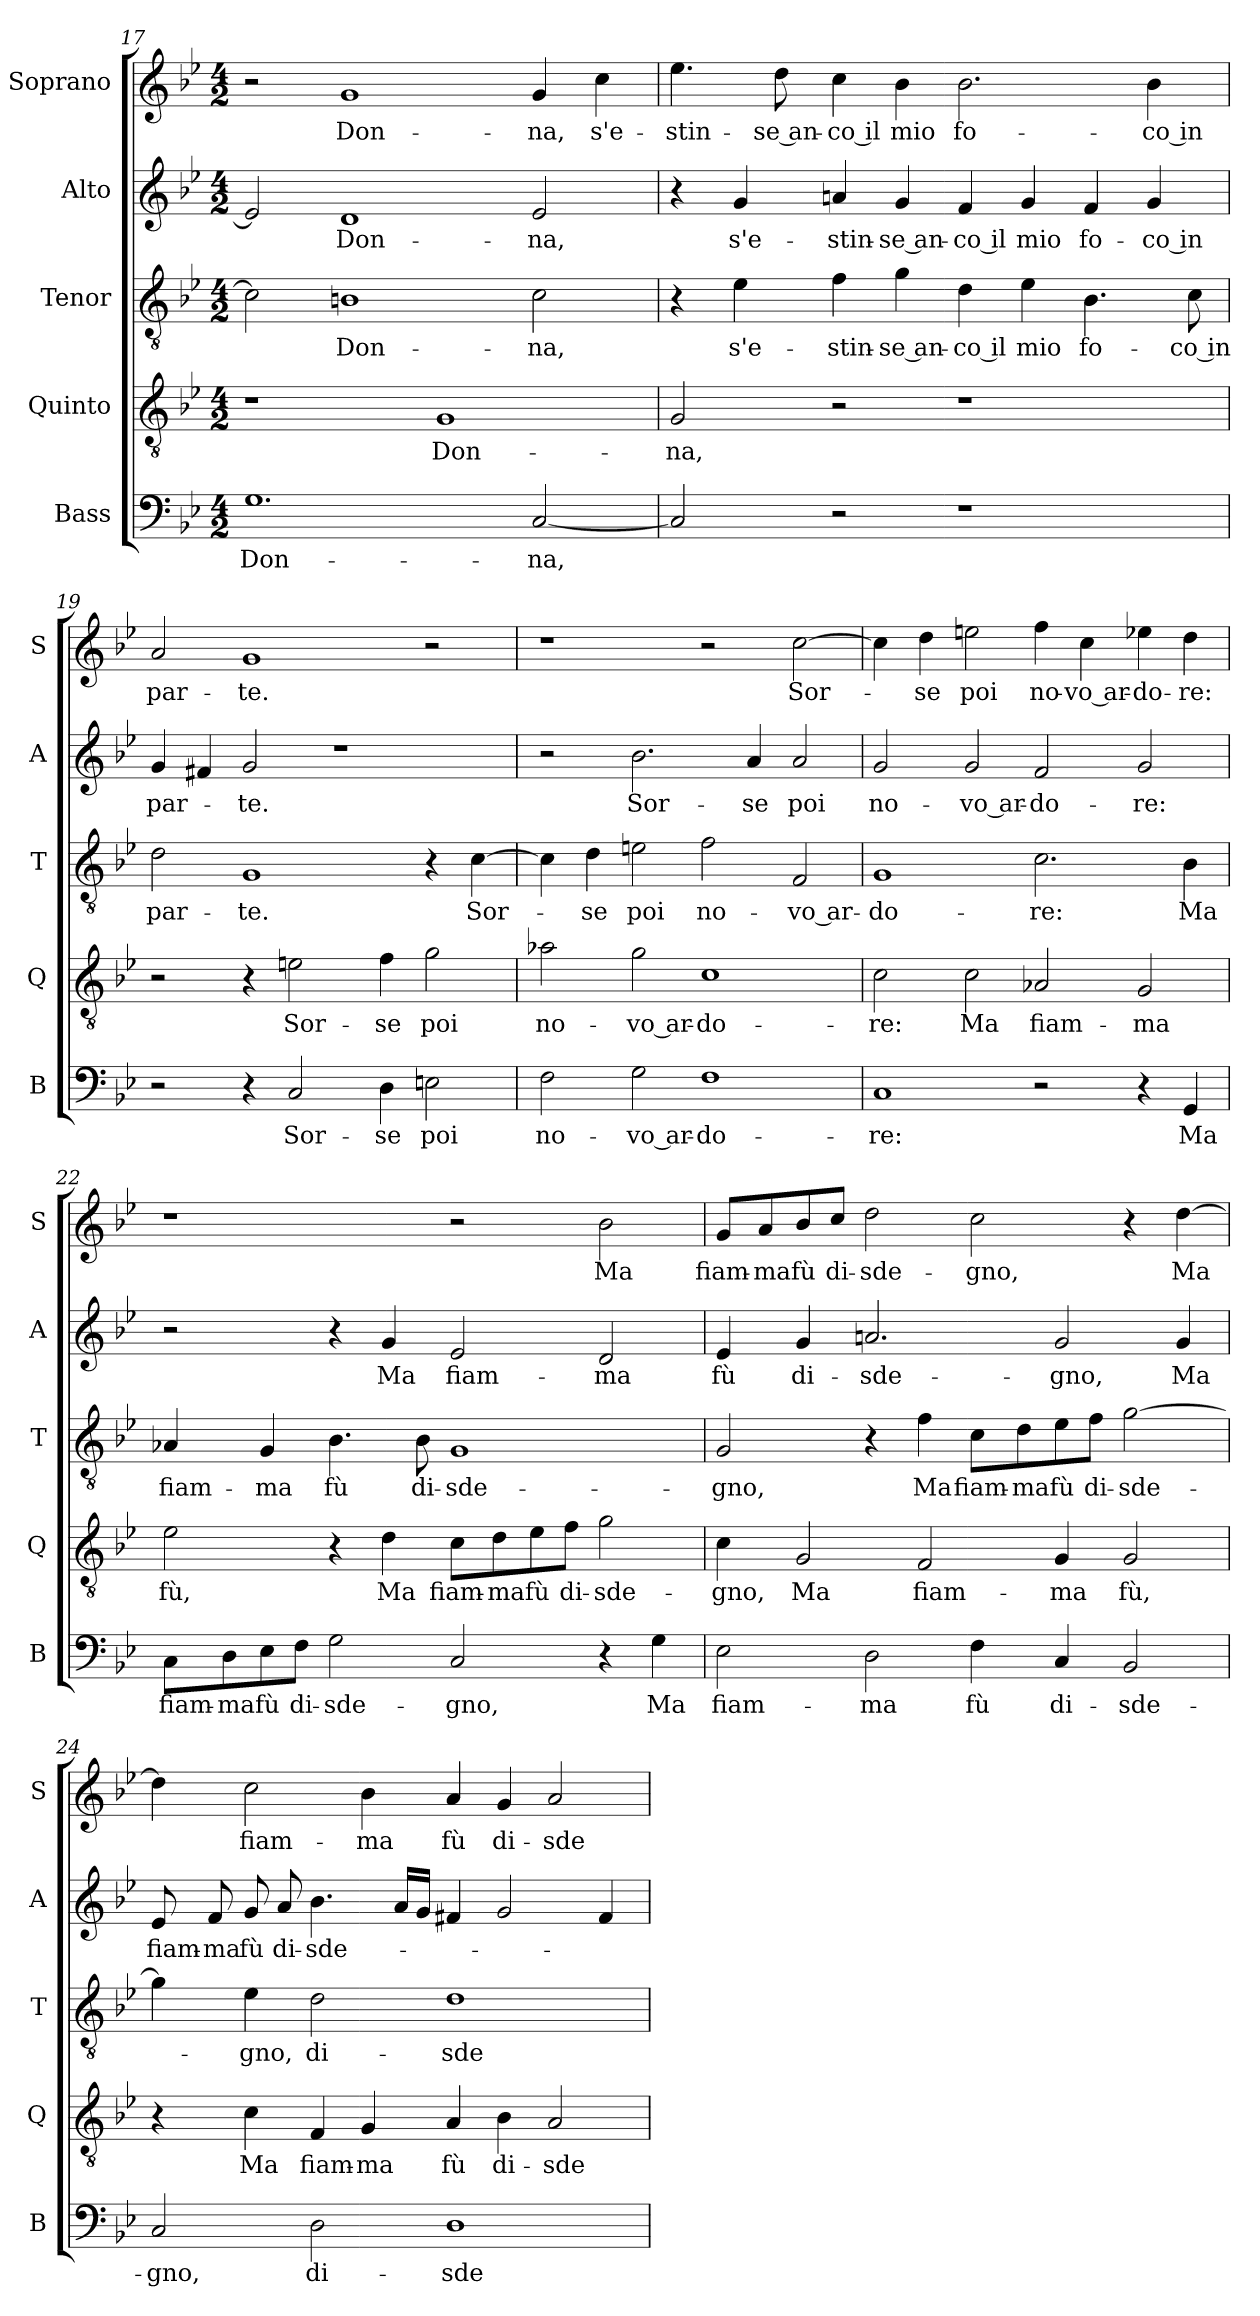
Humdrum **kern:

**kern	**text	**kern	**text	**kern	**text	**kern	**text	**kern	**text
*part5	*part5	*part4	*part4	*part3	*part3	*part2	*part2	*part1	*part1
*staff5	*staff5	*staff4	*staff4	*staff3	*staff3	*staff2	*staff2	*staff1	*staff1
*I"Bass	*	*I"Quinto	*	*I"Tenor	*	*I"Alto	*	*I"Soprano	*
*I'B	*	*I'Q	*	*I'T	*	*I'A	*	*I'S	*
!!LO:LB:g=z
*clefF4	*	*clefGv2	*	*clefGv2	*	*clefG2	*	*clefG2	*
*k[b-e-]	*	*k[b-e-]	*	*k[b-e-]	*	*k[b-e-]	*	*k[b-e-]	*
*B-:	*	*B-:	*	*B-:	*	*B-:	*	*B-:	*
*M4/2	*	*M4/2	*	*M4/2	*	*M4/2	*	*M4/2	*
=17	=17	=17	=17	=17	=17	=17	=17	=17	=17
!	!LO:LY:b	!	!	!	!	!	!	!	!
1.G	Don-	1r	.	2c\]	.	2e-/]	.	2r	.
!	!	!	!	!	!LO:LY:b	!	!LO:LY:b	!	!LO:LY:b
.	.	.	.	1Bn	Don-	1d	Don-	1g	Don-
!	!	!	!LO:LY:b	!	!	!	!	!	!
.	.	1G	Don-	.	.	.	.	.	.
!	!LO:LY:b	!	!	!	!LO:LY:b	!	!LO:LY:b	!	!LO:LY:b
[2C/	-na,	.	.	2c\	-na,	2e-/	-na,	4g/	-na,
!	!	!	!	!	!	!	!	!	!LO:LY:b
.	.	.	.	.	.	.	.	4cc\	s'e-
=18	=18	=18	=18	=18	=18	=18	=18	=18	=18
!	!	!	!LO:LY:b	!	!	!	!	!	!LO:LY:b
2C/]	.	2G/	-na,	4r	.	4r	.	4.ee-\	-stin-
!	!	!	!	!	!LO:LY:b	!	!LO:LY:b	!	!
.	.	.	.	4e-\	s'e-	4g/	s'e-	.	.
!	!	!	!	!	!	!	!	!	!LO:LY:b
.	.	.	.	.	.	.	.	8dd\	-se an-
!	!	!	!	!	!LO:LY:b	!	!LO:LY:b	!	!LO:LY:b
2r	.	2r	.	4f\	-stin-	4ani/	-stin-	4cc\	-co il
!	!	!	!	!	!LO:LY:b	!	!LO:LY:b	!	!LO:LY:b
.	.	.	.	4g\	-se an-	4g/	-se an-	4b-\	mio
!	!	!	!	!	!LO:LY:b	!	!LO:LY:b	!	!LO:LY:b
1r	.	1r	.	4d\	-co il	4f/	-co il	2.b-\	fo-
!	!	!	!	!	!LO:LY:b	!	!LO:LY:b	!	!
.	.	.	.	4e-\	mio	4g/	mio	.	.
!	!	!	!	!	!LO:LY:b	!	!LO:LY:b	!	!
.	.	.	.	4.B-\	fo-	4f/	fo-	.	.
!	!	!	!	!	!	!	!LO:LY:b	!	!LO:LY:b
.	.	.	.	.	.	4g/	-co in	4b-\	-co in
!	!	!	!	!	!LO:LY:b	!	!	!	!
.	.	.	.	8c\	-co in	.	.	.	.
=19	=19	=19	=19	=19	=19	=19	=19	=19	=19
!	!	!	!	!	!LO:LY:b	!	!LO:LY:b	!	!LO:LY:b
2r	.	2r	.	2d\	par-	4g/	par-	2a/	par-
.	.	.	.	.	.	4f#X/	.	.	.
!	!	!	!	!	!LO:LY:b	!	!LO:LY:b	!	!LO:LY:b
4r	.	4r	.	1G	-te.	2g/	-te.	1g	-te.
!	!LO:LY:b	!	!LO:LY:b	!	!	!	!	!	!
2C/	Sor-	2en\	Sor-	.	.	.	.	.	.
.	.	.	.	.	.	1r	.	.	.
!	!LO:LY:b	!	!LO:LY:b	!	!	!	!	!	!
4D\	-se	4f\	-se	.	.	.	.	.	.
!	!LO:LY:b	!	!LO:LY:b	!	!	!	!	!	!
2En\	poi	2g\	poi	4r	.	.	.	2r	.
!	!	!	!	!	!LO:LY:b	!	!	!	!
.	.	.	.	[4c\	Sor-	.	.	.	.
!!LO:LB:g=z
=20	=20	=20	=20	=20	=20	=20	=20	=20	=20
!	!LO:LY:b	!	!LO:LY:b	!	!	!	!	!	!
2F\	no-	2a-X\	no-	4c\]	.	2r	.	1r	.
!	!	!	!	!	!LO:LY:b	!	!	!	!
.	.	.	.	4d\	-se	.	.	.	.
!	!LO:LY:b	!	!LO:LY:b	!	!LO:LY:b	!	!LO:LY:b	!	!
2G\	-vo ar-	2g\	-vo ar-	2en\	poi	2.b-\	Sor-	.	.
!	!LO:LY:b	!	!LO:LY:b	!	!LO:LY:b	!	!	!	!
1F	-do-	1c	-do-	2f\	no-	.	.	2r	.
!	!	!	!	!	!	!	!LO:LY:b	!	!
.	.	.	.	.	.	4a/	-se	.	.
!	!	!	!	!	!LO:LY:b	!	!LO:LY:b	!	!LO:LY:b
.	.	.	.	2F/	-vo ar-	2a/	poi	[2cc\	Sor-
=21	=21	=21	=21	=21	=21	=21	=21	=21	=21
!	!LO:LY:b	!	!LO:LY:b	!	!LO:LY:b	!	!LO:LY:b	!	!
1C	-re:	2c\	-re:	1G	-do-	2g/	no-	4cc\]	.
!	!	!	!	!	!	!	!	!	!LO:LY:b
.	.	.	.	.	.	.	.	4dd\	-se
!	!	!	!LO:LY:b	!	!	!	!LO:LY:b	!	!LO:LY:b
.	.	2c\	Ma	.	.	2g/	-vo ar-	2een\	poi
!	!	!	!LO:LY:b	!	!LO:LY:b	!	!LO:LY:b	!	!LO:LY:b
2r	.	2A-X/	fiam-	2.c\	-re:	2f/	-do-	4ff\	no-
!	!	!	!	!	!	!	!	!	!LO:LY:b
.	.	.	.	.	.	.	.	4cc\	-vo ar-
!	!	!	!LO:LY:b	!	!	!	!LO:LY:b	!	!LO:LY:b
4r	.	2G/	-ma	.	.	2g/	-re:	4ee-X\	-do-
!	!LO:LY:b	!	!	!	!LO:LY:b	!	!	!	!LO:LY:b
4GG/	Ma	.	.	4B-\	Ma	.	.	4dd\	-re:
=22	=22	=22	=22	=22	=22	=22	=22	=22	=22
!	!LO:LY:b	!	!LO:LY:b	!	!LO:LY:b	!	!	!	!
8C\L	fiam-	2e-\	fù,	4A-X/	fiam-	2r	.	1r	.
!	!LO:LY:b	!	!	!	!	!	!	!	!
8D\	-ma	.	.	.	.	.	.	.	.
!	!LO:LY:b	!	!	!	!LO:LY:b	!	!	!	!
8E-\	fù	.	.	4G/	-ma	.	.	.	.
!	!LO:LY:b	!	!	!	!	!	!	!	!
8F\J	di-	.	.	.	.	.	.	.	.
!	!LO:LY:b	!	!	!	!LO:LY:b	!	!	!	!
2G\	-sde-	4r	.	4.B-\	fù	4r	.	.	.
!	!	!	!LO:LY:b	!	!	!	!LO:LY:b	!	!
.	.	4d\	Ma	.	.	4g/	Ma	.	.
!	!	!	!	!	!LO:LY:b	!	!	!	!
.	.	.	.	8B-\	di-	.	.	.	.
!	!LO:LY:b	!	!LO:LY:b	!	!LO:LY:b	!	!LO:LY:b	!	!
2C/	-gno,	8c\L	fiam-	1G	-sde-	2e-/	fiam-	2r	.
!	!	!	!LO:LY:b	!	!	!	!	!	!
.	.	8d\	-ma	.	.	.	.	.	.
!	!	!	!LO:LY:b	!	!	!	!	!	!
.	.	8e-\	fù	.	.	.	.	.	.
!	!	!	!LO:LY:b	!	!	!	!	!	!
.	.	8f\J	di-	.	.	.	.	.	.
!	!	!	!LO:LY:b	!	!	!	!LO:LY:b	!	!LO:LY:b
4r	.	2g\	-sde-	.	.	2d/	-ma	2b-\	Ma
!	!LO:LY:b	!	!	!	!	!	!	!	!
4G\	Ma	.	.	.	.	.	.	.	.
!!LO:PB:g=z
=23	=23	=23	=23	=23	=23	=23	=23	=23	=23
!	!LO:LY:b	!	!LO:LY:b	!	!LO:LY:b	!	!LO:LY:b	!	!LO:LY:b
2E-\	fiam-	4c\	-gno,	2G/	-gno,	4e-/	fù	8g/L	fiam-
!	!	!	!	!	!	!	!	!	!LO:LY:b
.	.	.	.	.	.	.	.	8a/	-ma
!	!	!	!LO:LY:b	!	!	!	!LO:LY:b	!	!LO:LY:b
.	.	2G/	Ma	.	.	4g/	di-	8b-/	fù
!	!	!	!	!	!	!	!	!	!LO:LY:b
.	.	.	.	.	.	.	.	8cc/J	di-
!	!LO:LY:b	!	!	!	!	!	!LO:LY:b	!	!LO:LY:b
2D\	-ma	.	.	4r	.	2.ani/	-sde-	2dd\	-sde-
!	!	!	!LO:LY:b	!	!LO:LY:b	!	!	!	!
.	.	2F/	fiam-	4f\	Ma	.	.	.	.
!	!LO:LY:b	!	!	!	!LO:LY:b	!	!	!	!LO:LY:b
4F\	fù	.	.	8c\L	fiam-	.	.	2cc\	-gno,
!	!	!	!	!	!LO:LY:b	!	!	!	!
.	.	.	.	8d\	-ma	.	.	.	.
!	!LO:LY:b	!	!LO:LY:b	!	!LO:LY:b	!	!LO:LY:b	!	!
4C/	di-	4G/	-ma	8e-\	fù	2g/	-gno,	.	.
!	!	!	!	!	!LO:LY:b	!	!	!	!
.	.	.	.	8f\J	di-	.	.	.	.
!	!LO:LY:b	!	!LO:LY:b	!	!LO:LY:b	!	!	!	!
2BB-/	-sde-	2G/	fù,	[2g\	-sde-	.	.	4r	.
!	!	!	!	!	!	!	!LO:LY:b	!	!LO:LY:b
.	.	.	.	.	.	4g/	Ma	[4dd\	Ma
=24	=24	=24	=24	=24	=24	=24	=24	=24	=24
!	!LO:LY:b	!	!	!	!	!	!LO:LY:b	!	!
2C/	-gno,	4r	.	4g\]	.	8e-/	fiam-	4dd\]	.
!	!	!	!	!	!	!	!LO:LY:b	!	!
.	.	.	.	.	.	8f/	-ma	.	.
!	!	!	!LO:LY:b	!	!LO:LY:b	!	!LO:LY:b	!	!LO:LY:b
.	.	4c\	Ma	4e-\	-gno,	8g/	fù	2cc\	fiam-
!	!	!	!	!	!	!	!LO:LY:b	!	!
.	.	.	.	.	.	8a/	di-	.	.
!	!LO:LY:b	!	!LO:LY:b	!	!LO:LY:b	!	!LO:LY:b	!	!
2D\	di-	4F/	fiam-	2d\	di-	4.b-\	-sde-	.	.
!	!	!	!LO:LY:b	!	!	!	!	!	!LO:LY:b
.	.	4G/	-ma	.	.	.	.	4b-\	-ma
.	.	.	.	.	.	16a/LL	.	.	.
.	.	.	.	.	.	16g/JJ	.	.	.
!	!LO:LY:b	!	!LO:LY:b	!	!LO:LY:b	!	!	!	!LO:LY:b
1D	-sde-	4A/	fù	1d	-sde-	4f#X/	.	4a/	fù
!	!	!	!LO:LY:b	!	!	!	!	!	!LO:LY:b
.	.	4B-\	di-	.	.	2g/	.	4g/	di-
!	!	!	!LO:LY:b	!	!	!	!	!	!LO:LY:b
.	.	2A/	-sde-	.	.	.	.	2a/	-sde-
.	.	.	.	.	.	4f#/	.	.	.
=	=	=	=	=	=	=	=	=	=
*-	*-	*-	*-	*-	*-	*-	*-	*-	*-
